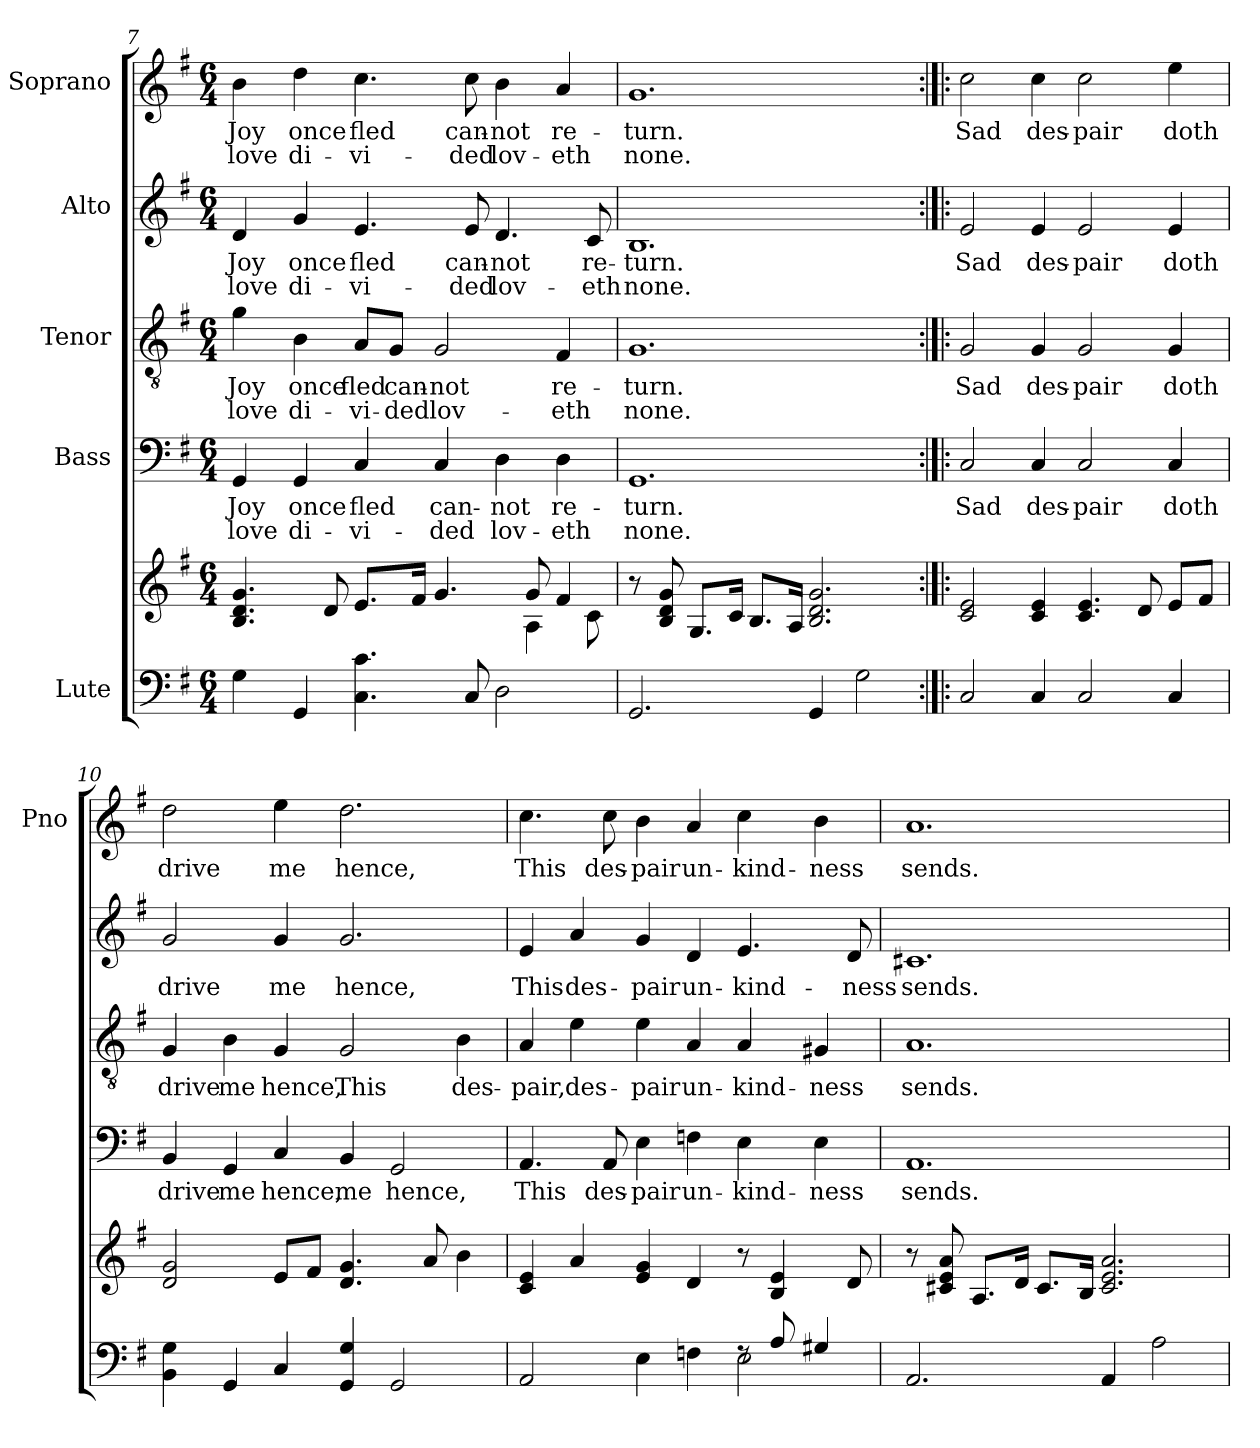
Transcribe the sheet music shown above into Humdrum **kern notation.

**kern	**kern	**kern	**text	**text	**kern	**text	**text	**kern	**text	**text	**kern	**text	**text
*part5	*part5	*part4	*part4	*part4	*part3	*part3	*part3	*part2	*part2	*part2	*part1	*part1	*part1
*staff6	*staff5	*staff4	*staff4	*staff4	*staff3	*staff3	*staff3	*staff2	*staff2	*staff2	*staff1	*staff1	*staff1
*I"Lute	*	*I"Bass	*	*	*I"Tenor	*	*	*I"Alto	*	*	*I"Soprano	*	*
*	*	*	*	*	*	*	*	*	*	*	*I'Pno	*	*
!!LO:PB:g=z
*clefF4	*clefG2	*clefF4	*	*	*clefGv2	*	*	*clefG2	*	*	*clefG2	*	*
*k[f#]	*k[f#]	*k[f#]	*	*	*k[f#]	*	*	*k[f#]	*	*	*k[f#]	*	*
*G:	*G:	*G:	*	*	*G:	*	*	*G:	*	*	*G:	*	*
*M6/4	*M6/4	*M6/4	*	*	*M6/4	*	*	*M6/4	*	*	*M6/4	*	*
=7	=7	=7	=7	=7	=7	=7	=7	=7	=7	=7	=7	=7	=7
*	*^	*	*	*	*	*	*	*	*	*	*	*	*
4G\	4.B/ 4.d/ 4.g/	8ryy	4GG/	Joy	love	4g\	Joy	love	4d/	Joy	love	4b\	Joy	love
*	*v	*v	*	*	*	*	*	*	*	*	*	*	*	*
4GG/	.	4GG/	once	di-	4B\	once	di-	4g/	once	di-	4dd\	once	di-
.	8d/	.	.	.	.	.	.	.	.	.	.	.	.
4.C\ 4.c\	8.e/L	4C/	fled	-vi-	8A/L	fled	-vi-	4.e/	fled	-vi-	4.cc\	fled	-vi-
.	.	.	.	.	8G/J	can-	-ded	.	.	.	.	.	.
.	16f#/Jk	.	.	.	.	.	.	.	.	.	.	.	.
.	4.g/	4C/	can-	-ded	2G/	-not	lov-	.	.	.	.	.	.
8C/	.	.	.	.	.	.	.	8e/	can-	-ded	8cc\	can-	-ded
2D\	.	4D\	-not	lov-	.	.	.	4.d/	-not	lov-	4b\	-not	lov-
*	*^	*	*	*	*	*	*	*	*	*	*	*	*
.	8g/	4A\	.	.	.	.	.	.	.	.	.	.	.	.
.	4f#/	.	4D\	re-	-eth	4F#/	re-	-eth	.	.	.	4a/	re-	-eth
.	.	8c\	.	.	.	.	.	.	8c/	re-	-eth	.	.	.
*	*v	*v	*	*	*	*	*	*	*	*	*	*	*	*
=8	=8	=8	=8	=8	=8	=8	=8	=8	=8	=8	=8	=8	=8
2.GG/	8r	1.GG	-turn.	none.	1.G	-turn.	none.	1.B	-turn.	none.	1.g	-turn.	none.
.	8B/ 8d/ 8g/	.	.	.	.	.	.	.	.	.	.	.	.
.	8.G/L	.	.	.	.	.	.	.	.	.	.	.	.
.	16c/Jk	.	.	.	.	.	.	.	.	.	.	.	.
.	8.B/L	.	.	.	.	.	.	.	.	.	.	.	.
.	16A/Jk	.	.	.	.	.	.	.	.	.	.	.	.
4GG/	2.B/ 2.d/ 2.g/	.	.	.	.	.	.	.	.	.	.	.	.
2G\	.	.	.	.	.	.	.	.	.	.	.	.	.
=9:|!|:	=9:|!|:	=9:|!|:	=9:|!|:	=9:|!|:	=9:|!|:	=9:|!|:	=9:|!|:	=9:|!|:	=9:|!|:	=9:|!|:	=9:|!|:	=9:|!|:	=9:|!|:
2C/	2c/ 2e/	2C/	Sad	.	2G/	Sad	.	2e/	Sad	.	2cc\	Sad	.
4C/	4c/ 4e/	4C/	des-	.	4G/	des-	.	4e/	des-	.	4cc\	des-	.
2C/	4.c/ 4.e/	2C/	-pair	.	2G/	-pair	.	2e/	-pair	.	2cc\	-pair	.
.	8d/	.	.	.	.	.	.	.	.	.	.	.	.
4C/	8e/L	4C/	doth	.	4G/	doth	.	4e/	doth	.	4ee\	doth	.
.	8f#/J	.	.	.	.	.	.	.	.	.	.	.	.
!!LO:LB:g=z
=10	=10	=10	=10	=10	=10	=10	=10	=10	=10	=10	=10	=10	=10
4BB\ 4G\	2d/ 2g/	4BB/	drive	.	4G/	drive	.	2g/	drive	.	2dd\	drive	.
4GG/	.	4GG/	me	.	4B\	me	.	.	.	.	.	.	.
4C/	8e/L	4C/	hence,	.	4G/	hence,	.	4g/	me	.	4ee\	me	.
.	8f#/J	.	.	.	.	.	.	.	.	.	.	.	.
4GG/ 4G/	4.d/ 4.g/	4BB/	me	.	2G/	This	.	2.g/	hence,	.	2.dd\	hence,	.
2GG/	.	2GG/	hence,	.	.	.	.	.	.	.	.	.	.
.	8a/	.	.	.	.	.	.	.	.	.	.	.	.
.	4b\	.	.	.	4B\	des-	.	.	.	.	.	.	.
=11	=11	=11	=11	=11	=11	=11	=11	=11	=11	=11	=11	=11	=11
*^	*	*	*	*	*	*	*	*	*	*	*	*	*
2AA/	1ryy	4c/ 4e/	4.AA/	This	.	4A/	-pair,	.	4e/	This	.	4.cc\	This	.
.	.	4a/	.	.	.	4e\	des-	.	4a/	des-	.	.	.	.
.	.	.	8AA/	des-	.	.	.	.	.	.	.	8cc\	des-	.
4E\	.	4e/ 4g/	4E\	-pair	.	4e\	-pair	.	4g/	-pair	.	4b\	-pair	.
4Fn\	.	4d/	4Fn\	un-	.	4A/	un-	.	4d/	un-	.	4a/	un-	.
2E\	8rE	8r	4E\	-kind-	.	4A/	-kind-	.	4.e/	-kind-	.	4cc\	-kind-	.
.	8A/	4B/ 4e/	.	.	.	.	.	.	.	.	.	.	.	.
.	4G#X/	.	4E\	-ness	.	4G#X/	-ness	.	.	.	.	4b\	-ness	.
.	.	8d/	.	.	.	.	.	.	8d/	-ness	.	.	.	.
*v	*v	*	*	*	*	*	*	*	*	*	*	*	*	*
=12	=12	=12	=12	=12	=12	=12	=12	=12	=12	=12	=12	=12	=12
2.AA/	8r	1.AA	sends.	.	1.A	sends.	.	1.c#X	sends.	.	1.a	sends.	.
.	8c#X/ 8e/ 8a/	.	.	.	.	.	.	.	.	.	.	.	.
.	8.A/L	.	.	.	.	.	.	.	.	.	.	.	.
.	16d/Jk	.	.	.	.	.	.	.	.	.	.	.	.
.	8.c#/L	.	.	.	.	.	.	.	.	.	.	.	.
.	16B/Jk	.	.	.	.	.	.	.	.	.	.	.	.
4AA/	2.c#/ 2.e/ 2.a/	.	.	.	.	.	.	.	.	.	.	.	.
2A\	.	.	.	.	.	.	.	.	.	.	.	.	.
=	=	=	=	=	=	=	=	=	=	=	=	=	=
*-	*-	*-	*-	*-	*-	*-	*-	*-	*-	*-	*-	*-	*-
